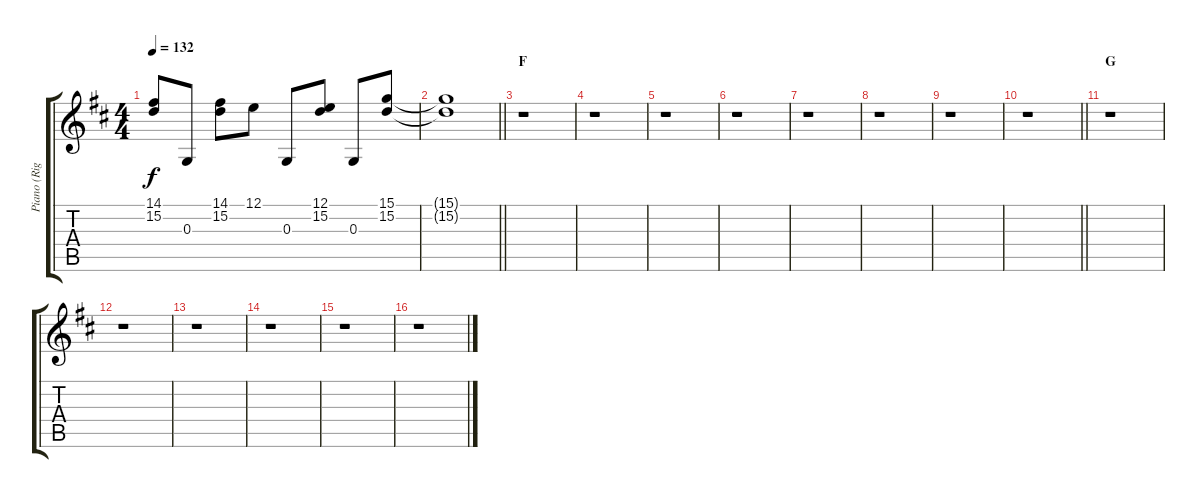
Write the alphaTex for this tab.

\track ("Piano (Right Hand)" "Piano (Rig") {instrument acousticgrandpiano}
\staff {score tabs}
\tuning (E4 B3 G3 D3 A2 E2) {hide}
\ts (4 4)
\tempo 132
\clef g2
\ks d
(14.1 15.2).8{dy f} 0.3.8 (14.1 15.2).8 12.1.8 0.3.8 (12.1 15.2).8 0.3.8 (15.1 15.2).8 |
\barLineRight lightlight
(15.1{t} 15.2{t}).1 |
\section ("" "F")
r.1 |
r.1 |
r.1 |
r.1 |
r.1 |
r.1 |
r.1 |
\barLineRight lightlight
r.1 |
\section ("" "G")
r.1 |
r.1 |
r.1 |
r.1 |
r.1 |
r.1
